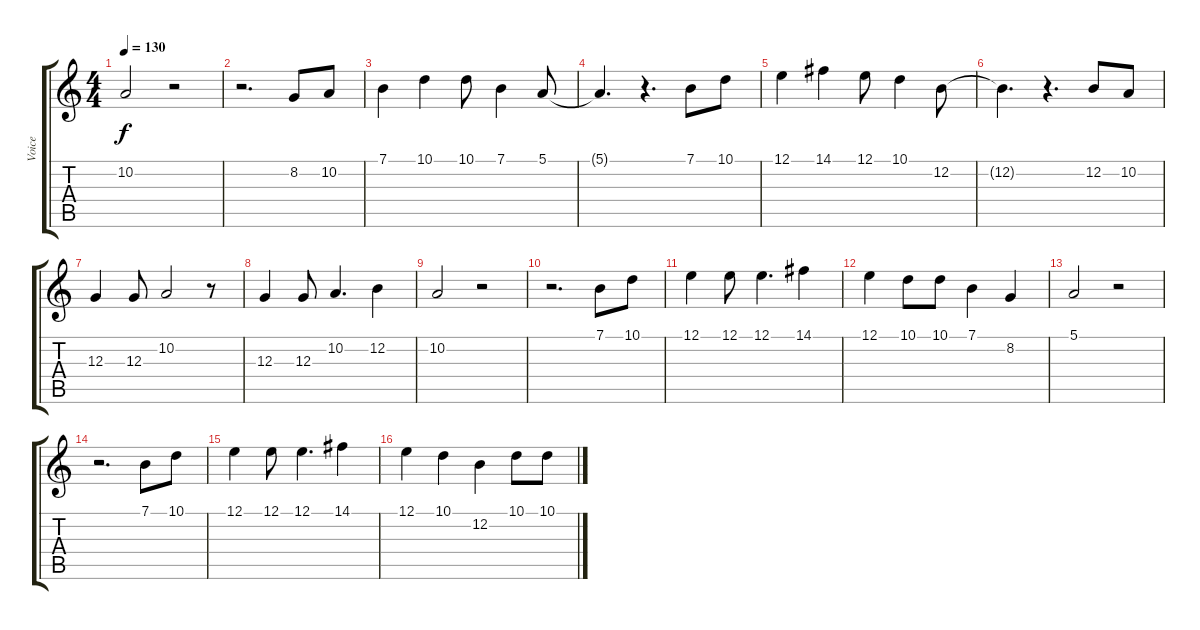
\track ("Voice" "Voice") {instrument lead6voice}
\staff {score tabs}
\tuning (E4 B3 G3 D3 A2 E2) {hide}
\ts (4 4)
\tempo 130
\clef g2
\ks c
10.2.2{dy f} r.2 |
r.2{d} 8.2.8 10.2.8 |
7.1.4 10.1.4 10.1.8 7.1.4 5.1.8 |
5.1{t}.4{d} r.4{d} 7.1.8 10.1.8 |
12.1.4 14.1.4 12.1.8 10.1.4 12.2.8 |
12.2{t}.4{d} r.4{d} 12.2.8 10.2.8 |
12.3.4 12.3.8 10.2.2 r.8 |
12.3.4 12.3.8 10.2.4{d} 12.2.4 |
10.2.2 r.2 |
r.2{d} 7.1.8 10.1.8 |
12.1.4 12.1.8 12.1.4{d} 14.1.4 |
12.1.4 10.1.8 10.1.8 7.1.4 8.2.4 |
5.1.2 r.2 |
r.2{d} 7.1.8 10.1.8 |
12.1.4 12.1.8 12.1.4{d} 14.1.4 |
12.1.4 10.1.4 12.2.4 10.1.8 10.1.8
